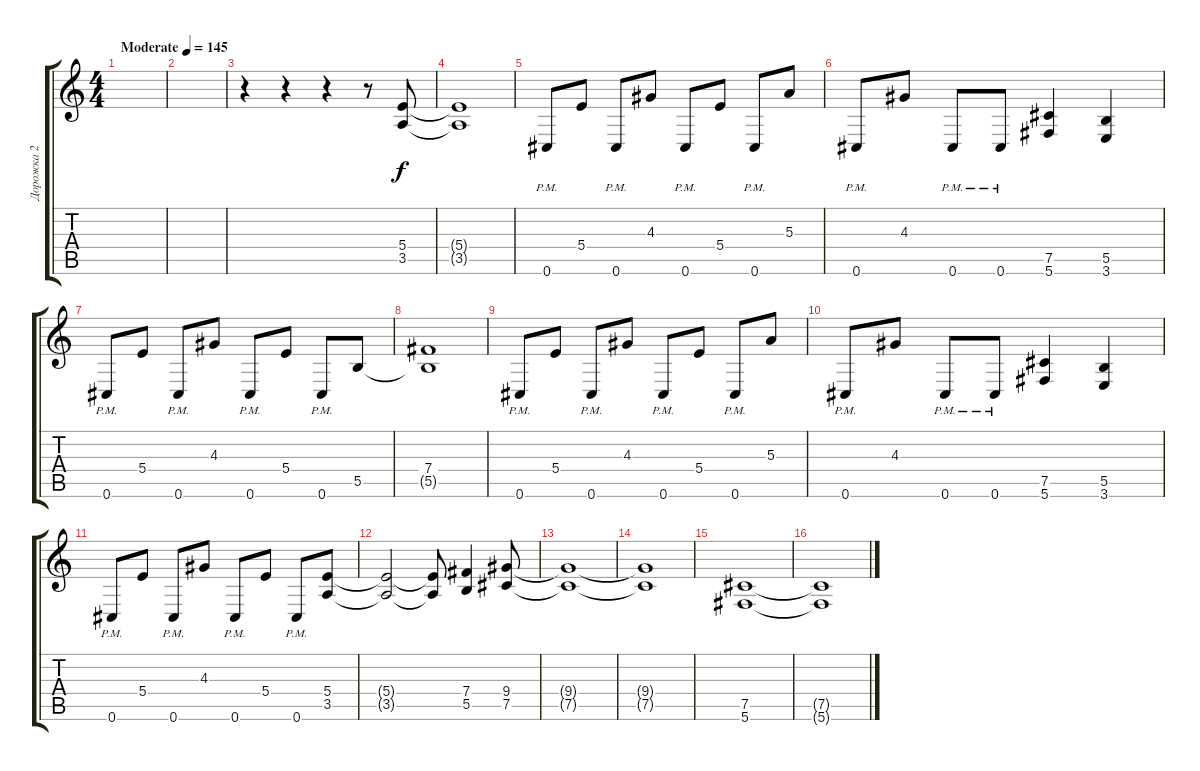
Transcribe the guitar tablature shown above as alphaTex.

\track ("Дорожка 2" "Дорожка 2") {instrument distortionguitar}
\staff {score tabs}
\tuning (Db4 Ab3 E3 B2 Gb2 Db2) {hide}
\ts (4 4)
\tempo (145 "Moderate")
\clef g2
\ks c
|
|
r.4 r.4 r.4 r.8 (5.4 3.5).8 |
(5.4{t} 3.5{t}).1 |
0.6{pm}.8 5.4.8 0.6{pm}.8 4.3.8 0.6{pm}.8 5.4.8 0.6{pm}.8 5.3.8 |
0.6{pm}.8 4.3.8 0.6{pm}.8 0.6{pm}.8 (7.5 5.6).4 (5.5 3.6).4 |
0.6{pm}.8 5.4.8 0.6{pm}.8 4.3.8 0.6{pm}.8 5.4.8 0.6{pm}.8 5.5.8 |
(7.4 5.5{t}).1 |
0.6{pm}.8 5.4.8 0.6{pm}.8 4.3.8 0.6{pm}.8 5.4.8 0.6{pm}.8 5.3.8 |
0.6{pm}.8 4.3.8 0.6{pm}.8 0.6{pm}.8 (7.5 5.6).4 (5.5 3.6).4 |
0.6{pm}.8 5.4.8 0.6{pm}.8 4.3.8 0.6{pm}.8 5.4.8 0.6{pm}.8 (5.4 3.5).8 |
(5.4{t} 3.5{t}).2 (5.4{t} 3.5{t}).8 (7.4 5.5).4 (9.4 7.5).8 |
(9.4{t} 7.5{t}).1 |
(9.4{t} 7.5{t}).1 |
(7.5 5.6).1 |
(7.5{t} 5.6{t}).1
